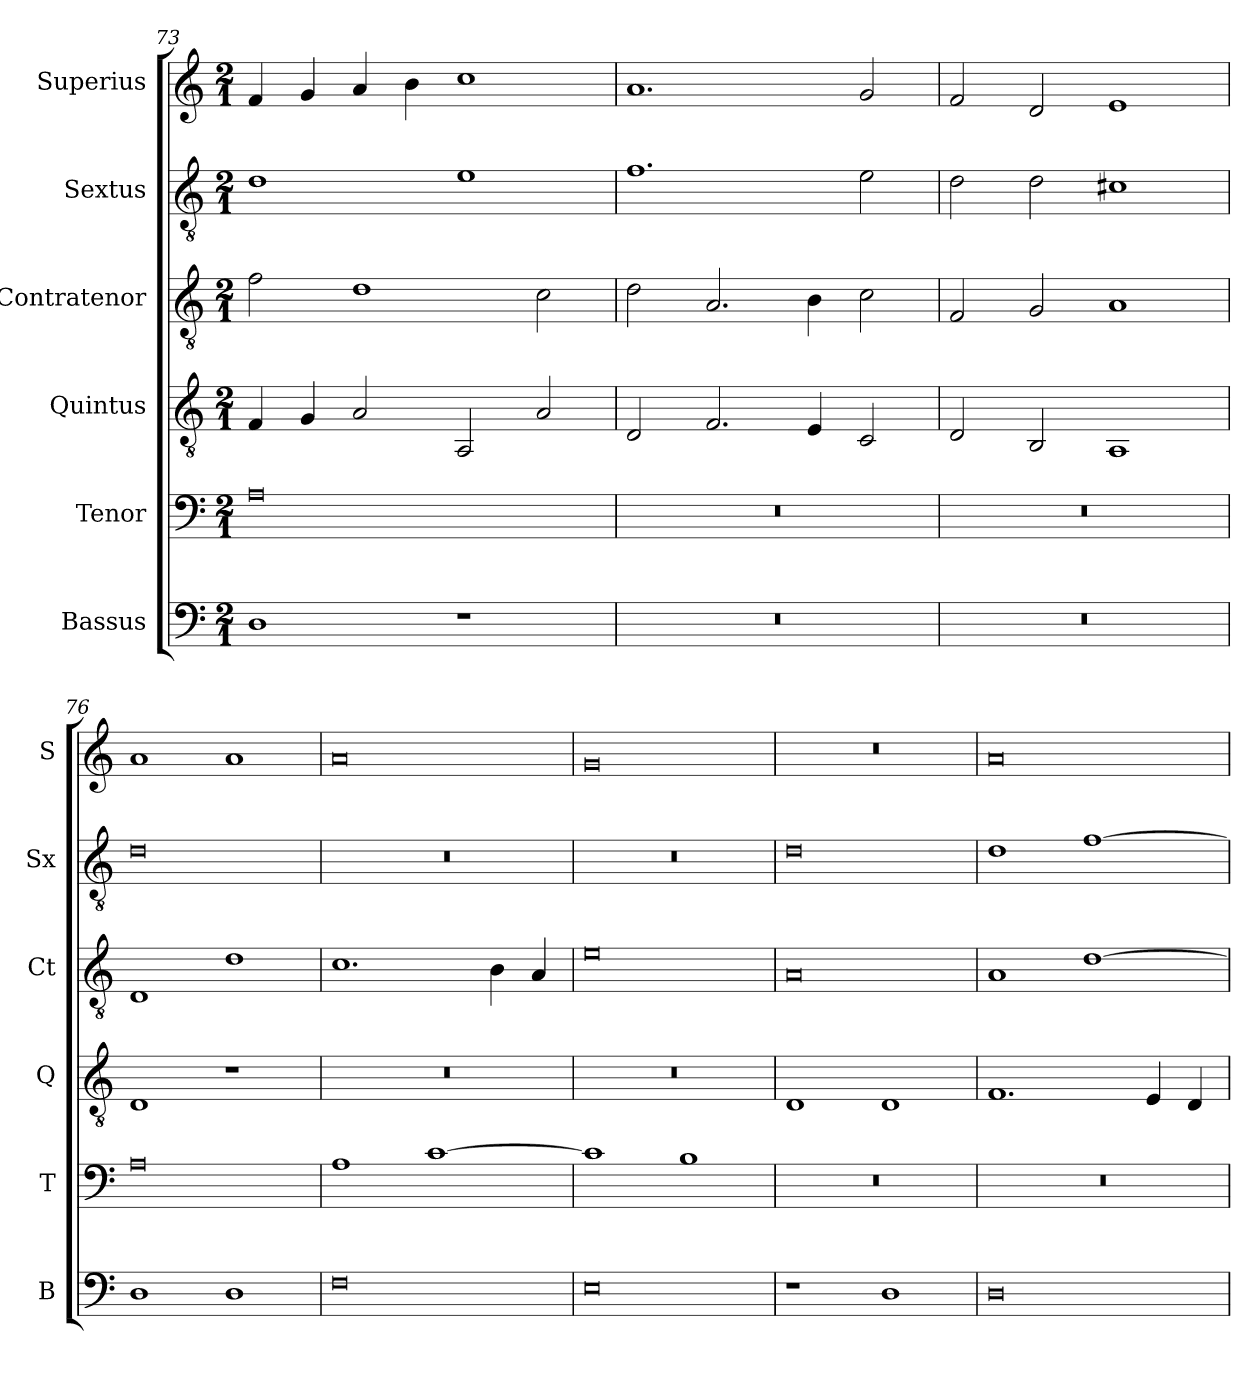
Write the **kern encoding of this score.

**kern	**kern	**kern	**kern	**kern	**kern
*part6	*part5	*part4	*part3	*part2	*part1
*staff6	*staff5	*staff4	*staff3	*staff2	*staff1
*I"Bassus	*I"Tenor	*I"Quintus	*I"Contratenor	*I"Sextus	*I"Superius
*I'B	*I'T	*I'Q	*I'Ct	*I'Sx	*I'S
*clefF4	*clefF4	*clefGv2	*clefGv2	*clefGv2	*clefG2
*k[]	*k[]	*k[]	*k[]	*k[]	*k[]
*M2/1	*M2/1	*M2/1	*M2/1	*M2/1	*M2/1
=73	=73	=73	=73	=73	=73
1D	0A	4F/	2f\	1d	4f/
.	.	4G/	.	.	4g/
.	.	2A/	1d	.	4a/
.	.	.	.	.	4b\
1r	.	2AA/	.	1e	1cc
.	.	2A/	2c\	.	.
=74	=74	=74	=74	=74	=74
0r	0r	2D/	2d\	1.f	1.a
.	.	2.F/	2.A/	.	.
.	.	4E/	4B\	.	.
.	.	2C/	2c\	2e\	2g/
=75	=75	=75	=75	=75	=75
0r	0r	2D/	2F/	2d\	2f/
.	.	2BB/	2G/	2d\	2d/
.	.	1AA	1A	1c#X	1e
=76	=76	=76	=76	=76	=76
1D	0A	1D	1D	0d	1a
1D	.	1r	1d	.	1a
=77	=77	=77	=77	=77	=77
0F	1A	0r	1.c	0r	0a
.	[1c	.	.	.	.
.	.	.	4B\	.	.
.	.	.	4A/	.	.
=78	=78	=78	=78	=78	=78
0E	1c]	0r	0e	0r	0g
.	1B	.	.	.	.
=79	=79	=79	=79	=79	=79
1r	0r	1D	0A	0d	0r
1D	.	1D	.	.	.
=80	=80	=80	=80	=80	=80
0D	0r	1.F	1A	1d	0a
.	.	.	[1d	[1f	.
.	.	4E/	.	.	.
.	.	4D/	.	.	.
=	=	=	=	=	=
*-	*-	*-	*-	*-	*-
